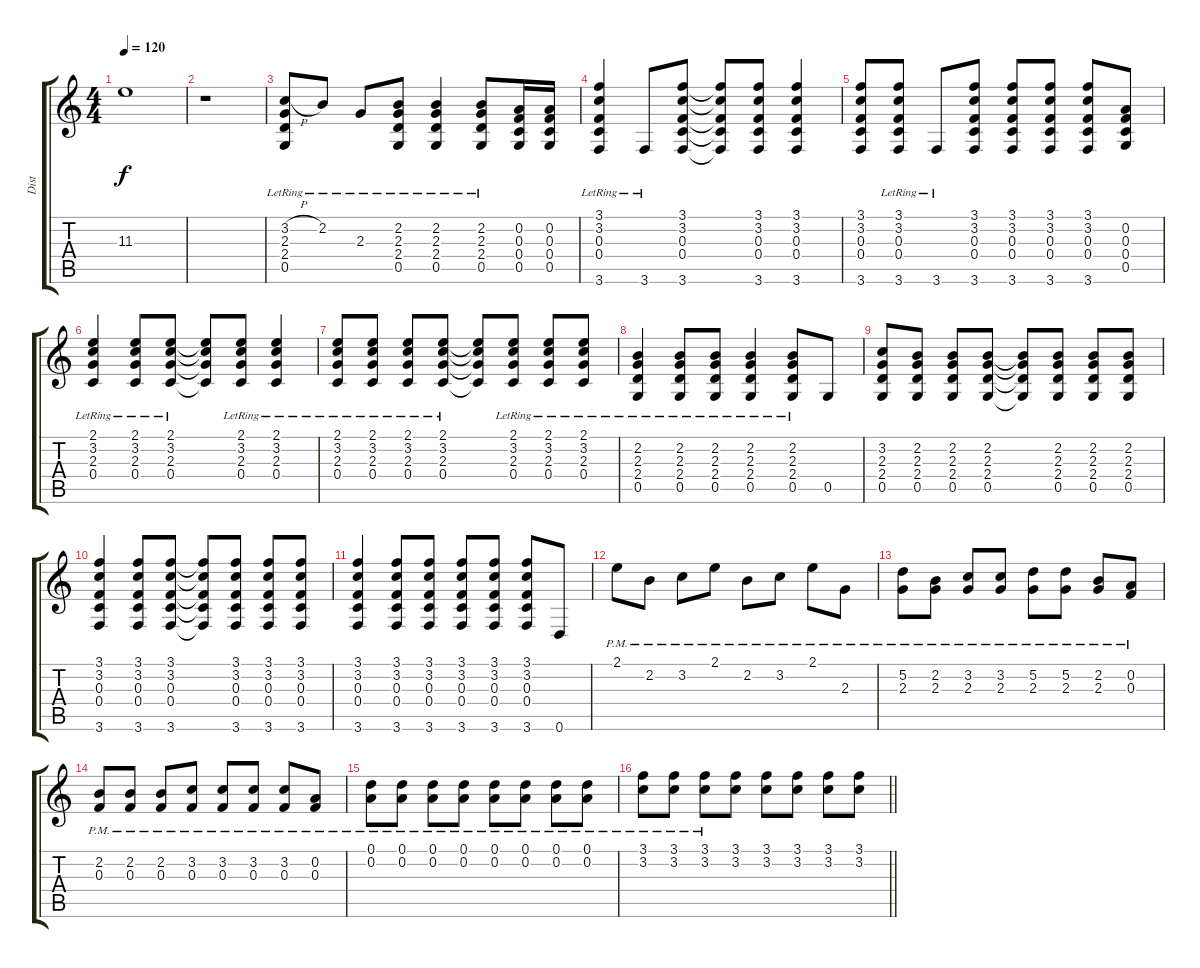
\track ("Dist" "Dist") {instrument distortionguitar}
\staff {score tabs}
\tuning (D4 A3 F3 C3 G2 D2) {hide}
\ts (4 4)
\tempo 120
\clef g2
\ks c
11.3{t}.1{dy f} |
r.1 |
(3.2{h lr} 2.3{lr} 2.4{lr} 0.5{lr}).8 2.2{lr}.8 2.3{lr}.8 (2.2{lr} 2.3{lr} 2.4{lr} 0.5{lr}).8 (2.2{lr} 2.3{lr} 2.4{lr} 0.5{lr}).4 (2.2{lr} 2.3{lr} 2.4{lr} 0.5{lr}).8 (0.2 0.3 0.4 0.5).16 (0.2 0.3 0.4 0.5).16 |
(3.1{lr} 3.2{lr} 0.3{lr} 0.4{lr} 3.6{lr}).4 3.6{lr}.8 (3.1 3.2 0.3 0.4 3.6).8 (3.1{t} 3.2{t} 0.3{t} 0.4{t} 3.6{t}).8 (3.1 3.2 0.3 0.4 3.6).8 (3.1 3.2 0.3 0.4 3.6).4 |
(3.1 3.2 0.3 0.4 3.6).8 (3.1{lr} 3.2{lr} 0.3{lr} 0.4{lr} 3.6{lr}).8 3.6{lr}.8 (3.1 3.2 0.3 0.4 3.6).8 (3.1 3.2 0.3 0.4 3.6).8 (3.1 3.2 0.3 0.4 3.6).8 (3.1 3.2 0.3 0.4 3.6).8 (0.2 0.3 0.4 0.5).8 |
(2.1{lr} 3.2{lr} 2.3{lr} 0.4{lr}).4 (2.1{lr} 3.2{lr} 2.3{lr} 0.4{lr}).8 (2.1{lr} 3.2{lr} 2.3{lr} 0.4{lr}).8 (2.1{t} 3.2{t} 2.3{t} 0.4{t}).8 (2.1{lr} 3.2{lr} 2.3{lr} 0.4{lr}).8 (2.1{lr} 3.2{lr} 2.3{lr} 0.4{lr}).4 |
(2.1{lr} 3.2{lr} 2.3{lr} 0.4{lr}).8 (2.1{lr} 3.2{lr} 2.3{lr} 0.4{lr}).8 (2.1{lr} 3.2{lr} 2.3{lr} 0.4{lr}).8 (2.1{lr} 3.2{lr} 2.3{lr} 0.4{lr}).8 (2.1{t} 3.2{t} 2.3{t} 0.4{t}).8 (2.1{lr} 3.2{lr} 2.3{lr} 0.4{lr}).8 (2.1{lr} 3.2{lr} 2.3{lr} 0.4{lr}).8 (2.1{lr} 3.2{lr} 2.3{lr} 0.4{lr}).8 |
(2.2{lr} 2.3{lr} 2.4{lr} 0.5{lr}).4 (2.2{lr} 2.3{lr} 2.4{lr} 0.5{lr}).8 (2.2{lr} 2.3{lr} 2.4{lr} 0.5{lr}).8 (2.2{lr} 2.3{lr} 2.4{lr} 0.5{lr}).4 (2.2{lr} 2.3{lr} 2.4{lr} 0.5{lr}).8 0.5.8 |
(3.2 2.3 2.4 0.5).8 (2.2 2.3 2.4 0.5).8 (2.2 2.3 2.4 0.5).8 (2.2 2.3 2.4 0.5).8 (2.2{t} 2.3{t} 2.4{t} 0.5{t}).8 (2.2 2.3 2.4 0.5).8 (2.2 2.3 2.4 0.5).8 (2.2 2.3 2.4 0.5).8 |
(3.1 3.2 0.3 0.4 3.6).4 (3.1 3.2 0.3 0.4 3.6).8 (3.1 3.2 0.3 0.4 3.6).8 (3.1{t} 3.2{t} 0.3{t} 0.4{t} 3.6{t}).8 (3.1 3.2 0.3 0.4 3.6).8 (3.1 3.2 0.3 0.4 3.6).8 (3.1 3.2 0.3 0.4 3.6).8 |
(3.1 3.2 0.3 0.4 3.6).4 (3.1 3.2 0.3 0.4 3.6).8 (3.1 3.2 0.3 0.4 3.6).8 (3.1 3.2 0.3 0.4 3.6).8 (3.1 3.2 0.3 0.4 3.6).8 (3.1 3.2 0.3 0.4 3.6).8 0.6.8 |
2.1{pm}.8 2.2{pm}.8 3.2{pm}.8 2.1{pm}.8 2.2{pm}.8 3.2{pm}.8 2.1{pm}.8 2.3{pm}.8 |
(5.2{pm} 2.3{pm}).8 (2.2{pm} 2.3{pm}).8 (3.2{pm} 2.3{pm}).8 (3.2{pm} 2.3{pm}).8 (5.2{pm} 2.3{pm}).8 (5.2{pm} 2.3{pm}).8 (2.2{pm} 2.3{pm}).8 (0.2{pm} 0.3{pm}).8 |
(2.2{pm} 0.3{pm}).8 (2.2{pm} 0.3{pm}).8 (2.2{pm} 0.3{pm}).8 (3.2{pm} 0.3{pm}).8 (3.2{pm} 0.3{pm}).8 (3.2{pm} 0.3{pm}).8 (3.2{pm} 0.3{pm}).8 (0.2{pm} 0.3{pm}).8 |
(0.1{pm} 0.2{pm}).8 (0.1{pm} 0.2{pm}).8 (0.1{pm} 0.2{pm}).8 (0.1{pm} 0.2{pm}).8 (0.1{pm} 0.2{pm}).8 (0.1{pm} 0.2{pm}).8 (0.1{pm} 0.2{pm}).8 (0.1{pm} 0.2{pm}).8 |
\barLineRight lightlight
(3.1{pm} 3.2{pm}).8 (3.1{pm} 3.2{pm}).8 (3.1{pm} 3.2{pm}).8 (3.1 3.2).8 (3.1 3.2).8 (3.1 3.2).8 (3.1 3.2).8 (3.1 3.2).8
